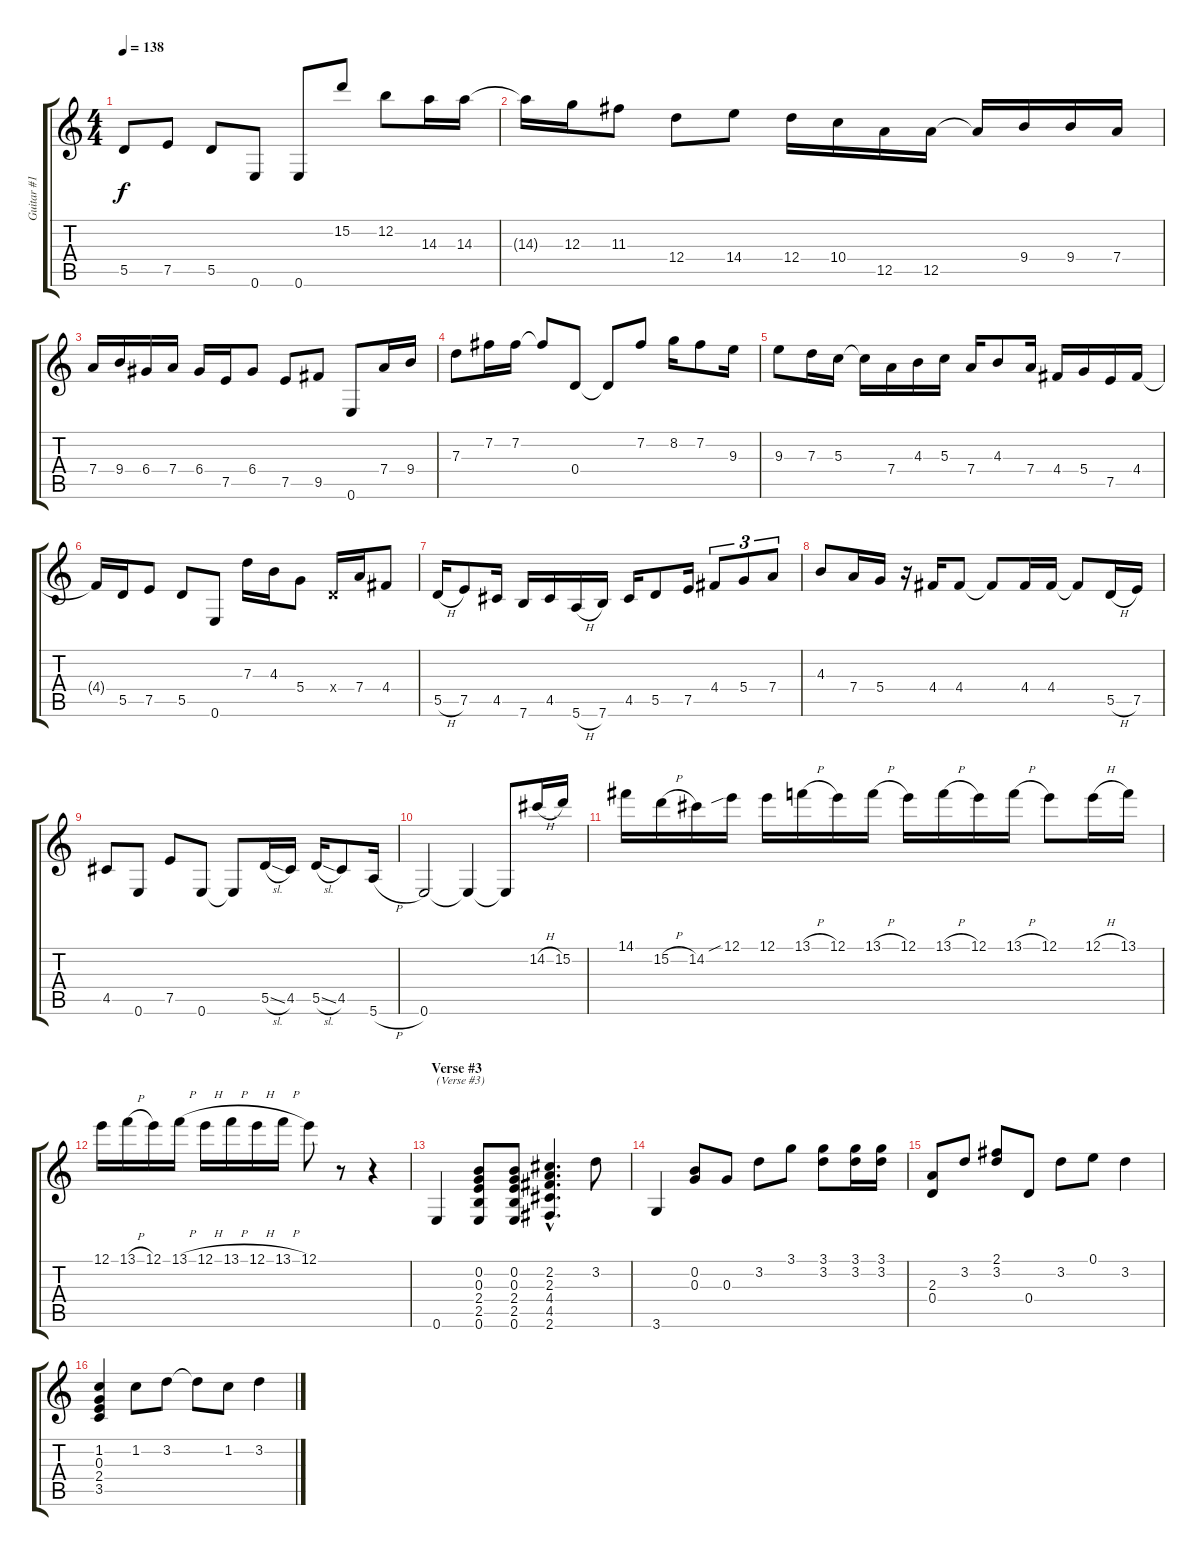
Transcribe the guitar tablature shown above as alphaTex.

\track ("Guitar #1 - 12 String" "Guitar #1 ") {instrument electricguitarclean}
\staff {score tabs}
\tuning (E4 B3 G3 D3 A2 E2) {hide}
\ts (4 4)
\tempo 138
\clef g2
\ks c
5.5.8{dy f} 7.5.8 5.5.8 0.6.8 0.6.8 15.2.8 12.2.8 14.3.16 14.3.16 |
14.3{t}.16 12.3.16 11.3.8 12.4.8 14.4.8 12.4.16 10.4.16 12.5.16 12.5.16 12.5{t}.16 9.4.16 9.4.16 7.4.16 |
7.4.16 9.4.16 6.4.16 7.4.16 6.4.16 7.5.16 6.4.8 7.5.8 9.5.8 0.6.8 7.4.16 9.4.16 |
7.3.8 7.2.16 7.2.16 7.2{t}.8 0.4.8 0.4{t}.8 7.2.8 8.2.16 7.2.8 9.3.16 |
9.3.8 7.3.16 5.3.16 5.3{t}.16 7.4.16 4.3.16 5.3.16 7.4.16 4.3.8 7.4.16 4.4.16 5.4.16 7.5.16 4.4.16 |
4.4{t}.16 5.5.16 7.5.8 5.5.8 0.6.8 7.3.16 4.3.16 5.4.8 0.4{x}.16 7.4.16 4.4.8 |
5.5{h}.16 7.5.8 4.5.16 7.6.16 4.5.16 5.6{h}.16 7.6.16 4.5.16 5.5.8 7.5.16 4.4.8{tu (3 2)} 5.4.8{tu (3 2)} 7.4.8{tu (3 2)} |
4.3.8 7.4.16 5.4.16 r.16 4.4.16 4.4.8 4.4{t}.8 4.4.16 4.4.16 4.4{t}.8 5.5{h}.16 7.5.16 |
4.5.8 0.6.8 7.5.8 0.6.8 0.6{t}.8 5.5{sl}.16 4.5.16 5.5{sl}.16 4.5.8 5.6{h}.16 |
0.6.2 0.6{t}.4 0.6{t}.8 14.2{h}.16 15.2.16 |
14.1.16 15.2{h}.16 14.2.16 12.1{sib}.16 12.1.16 13.1{h}.16 12.1.16 13.1{h}.16 12.1.16 13.1{h}.16 12.1.16 13.1{h}.16 12.1.8 12.1{h}.16 13.1.16 |
12.1.16 13.1{h}.16 12.1.16 13.1{h}.16 12.1{h}.16 13.1{h}.16 12.1{h}.16 13.1{h}.16 12.1.8 r.8 r.4 |
\section ("" "Verse #3")
0.6.4{txt "(Verse #3)"} (0.2 0.3 2.4 2.5 0.6).8 (0.2 0.3 2.4 2.5 0.6).8 (2.2{hac} 2.3{hac} 4.4{hac} 4.5{hac} 2.6{hac}).4{d} 3.2.8 |
3.6.4 (0.2 0.3).8 0.3.8 3.2.8 3.1.8 (3.1 3.2).8 (3.1 3.2).16 (3.1 3.2).16 |
(2.3 0.4).8 3.2.8 (2.1 3.2).8 0.4.8 3.2.8 0.1.8 3.2.4 |
(1.2 0.3 2.4 3.5).4 1.2.8 3.2.8 3.2{t}.8 1.2.8 3.2.4
